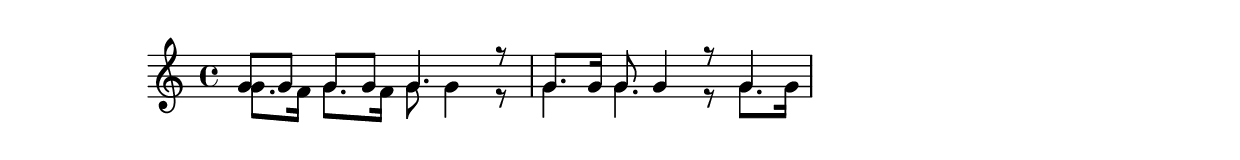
\version "2.12.0"
\header {
    
    texidoc = "If @code{NoteCollision} has
 @code{merge-differently-dotted = ##t} note
heads that have differing dot counts may be merged anyway.  Dots
should not disappear when merging similar note heads."
    
}

\layout { ragged-right= ##t }
	
\context Staff \relative c'' <<
  {
    g8[ g8]
    \override Staff.NoteCollision  #'merge-differently-dotted = ##t
    g8[ g8]
    g4. r8 g8. g16
    g8 g4 r8 g4
  }
  \\
  {
    g8.[ f16]
    g8.[ f16]
    g8 g4 r8 g4
    g4. r8 g8. g16
  }
>>

